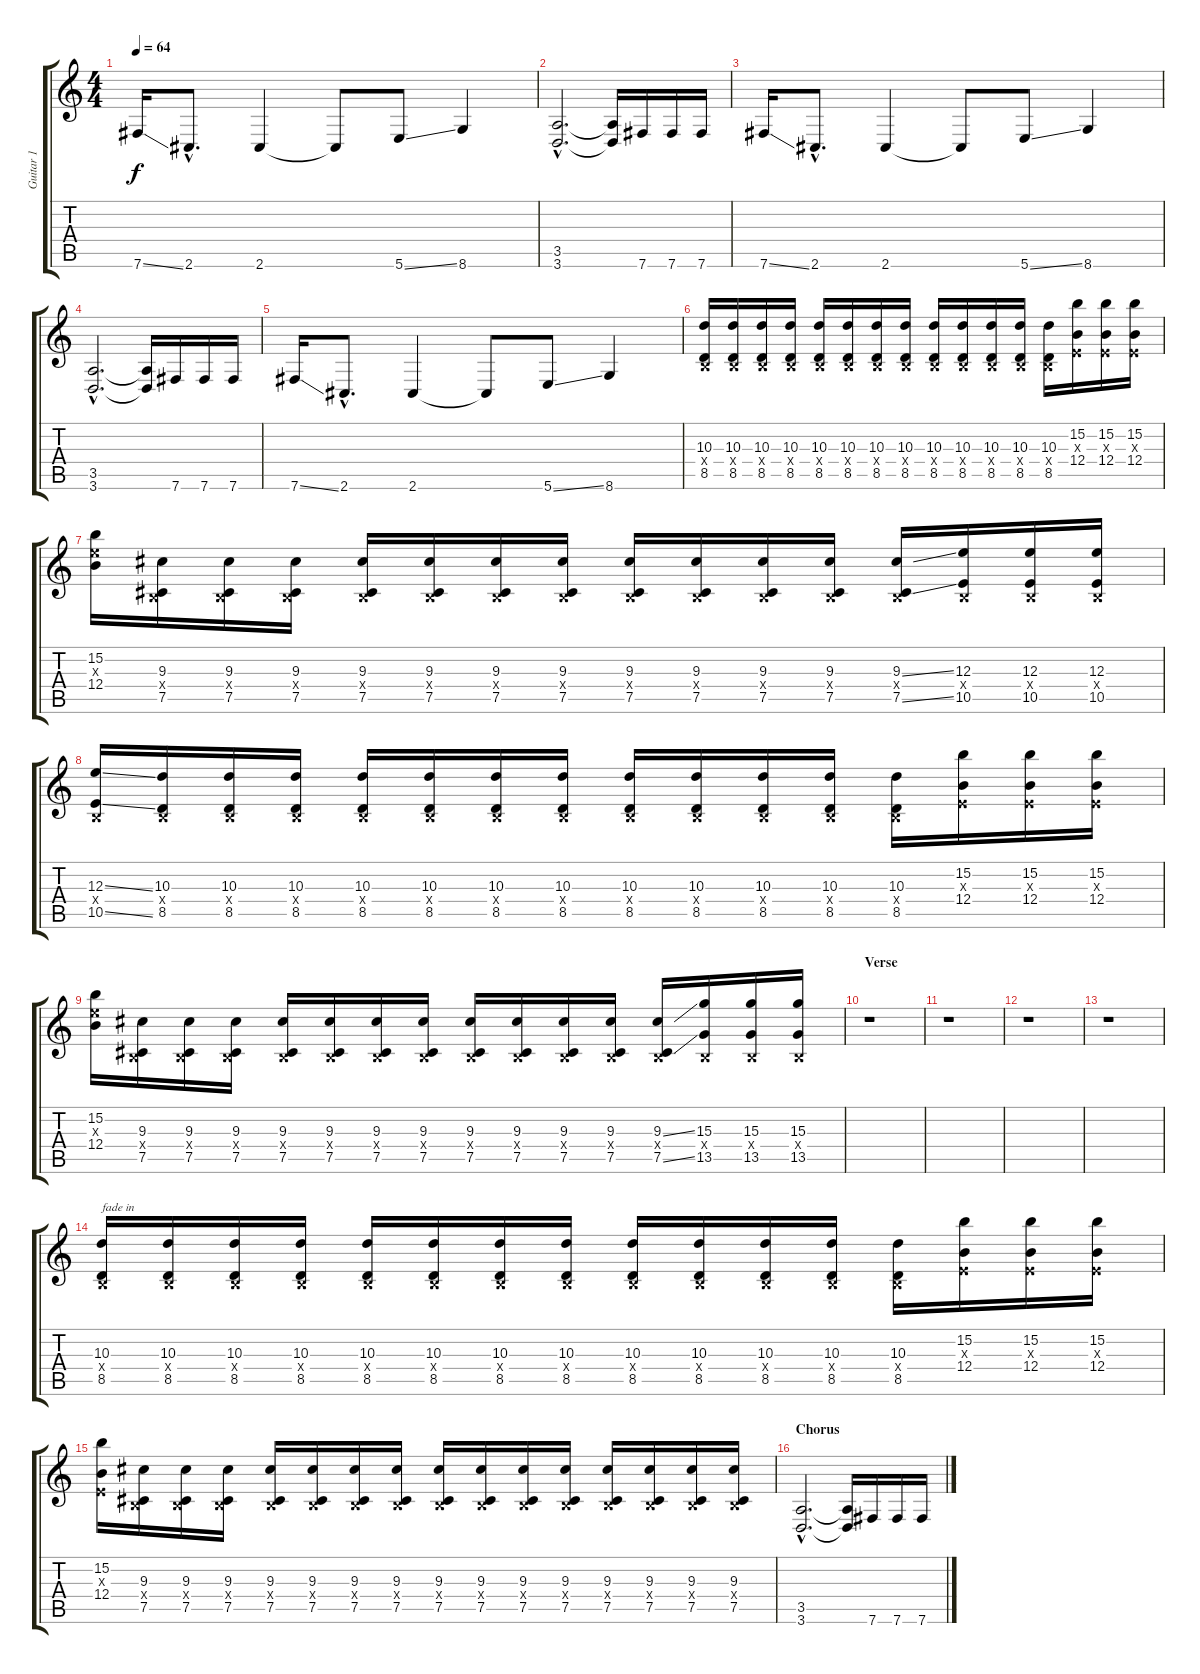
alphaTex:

\track ("Guitar 1" "Guitar 1") {instrument distortionguitar}
\staff {score tabs}
\tuning (Db4 Ab3 E3 B2 Gb2 B1) {hide}
\ts (4 4)
\tempo 64
\clef g2
\ks c
7.6{ss}.16{dy f} 2.6{hac}.8{d} 2.6.4 2.6{t}.8 5.6{ss}.8 8.6.4 |
(3.5{hac} 3.6{hac}).2{d} (3.5{t} 3.6{t}).16 7.6.16 7.6.16 7.6.16 |
7.6{ss}.16 2.6{hac}.8{d} 2.6.4 2.6{t}.8 5.6{ss}.8 8.6.4 |
(3.5{hac} 3.6{hac}).2{d} (3.5{t} 3.6{t}).16 7.6.16 7.6.16 7.6.16 |
7.6{ss}.16 2.6{hac}.8{d} 2.6.4 2.6{t}.8 5.6{ss}.8 8.6.4 |
(10.3 0.4{x} 8.5).16 (10.3 0.4{x} 8.5).16 (10.3 0.4{x} 8.5).16 (10.3 0.4{x} 8.5).16 (10.3 0.4{x} 8.5).16 (10.3 0.4{x} 8.5).16 (10.3 0.4{x} 8.5).16 (10.3 0.4{x} 8.5).16 (10.3 0.4{x} 8.5).16 (10.3 0.4{x} 8.5).16 (10.3 0.4{x} 8.5).16 (10.3 0.4{x} 8.5).16 (10.3 0.4{x} 8.5).16 (15.2 0.3{x} 12.4).16 (15.2 0.3{x} 12.4).16 (15.2 0.3{x} 12.4).16 |
(15.2 12.3{x} 12.4).16 (9.3 0.4{x} 7.5).16 (9.3 0.4{x} 7.5).16 (9.3 0.4{x} 7.5).16 (9.3 0.4{x} 7.5).16 (9.3 0.4{x} 7.5).16 (9.3 0.4{x} 7.5).16 (9.3 0.4{x} 7.5).16 (9.3 0.4{x} 7.5).16 (9.3 0.4{x} 7.5).16 (9.3 0.4{x} 7.5).16 (9.3 0.4{x} 7.5).16 (9.3{ss} 0.4{x} 7.5{ss}).16 (12.3 0.4{x} 10.5).16 (12.3 0.4{x} 10.5).16 (12.3 0.4{x} 10.5).16 |
(12.3{ss} 0.4{x} 10.5{ss}).16 (10.3 0.4{x} 8.5).16 (10.3 0.4{x} 8.5).16 (10.3 0.4{x} 8.5).16 (10.3 0.4{x} 8.5).16 (10.3 0.4{x} 8.5).16 (10.3 0.4{x} 8.5).16 (10.3 0.4{x} 8.5).16 (10.3 0.4{x} 8.5).16 (10.3 0.4{x} 8.5).16 (10.3 0.4{x} 8.5).16 (10.3 0.4{x} 8.5).16 (10.3 0.4{x} 8.5).16 (15.2 0.3{x} 12.4).16 (15.2 0.3{x} 12.4).16 (15.2 0.3{x} 12.4).16 |
(15.2 12.3{x} 12.4).16 (9.3 0.4{x} 7.5).16 (9.3 0.4{x} 7.5).16 (9.3 0.4{x} 7.5).16 (9.3 0.4{x} 7.5).16 (9.3 0.4{x} 7.5).16 (9.3 0.4{x} 7.5).16 (9.3 0.4{x} 7.5).16 (9.3 0.4{x} 7.5).16 (9.3 0.4{x} 7.5).16 (9.3 0.4{x} 7.5).16 (9.3 0.4{x} 7.5).16 (9.3{ss} 0.4{x} 7.5{ss}).16 (15.3 0.4{x} 13.5).16 (15.3 0.4{x} 13.5).16 (15.3 0.4{x} 13.5).16 |
\section ("" "Verse")
r.1 |
r.1 |
r.1 |
r.1 |
(10.3 0.4{x} 8.5).16{txt "fade in"} (10.3 0.4{x} 8.5).16 (10.3 0.4{x} 8.5).16 (10.3 0.4{x} 8.5).16 (10.3 0.4{x} 8.5).16 (10.3 0.4{x} 8.5).16 (10.3 0.4{x} 8.5).16 (10.3 0.4{x} 8.5).16 (10.3 0.4{x} 8.5).16 (10.3 0.4{x} 8.5).16 (10.3 0.4{x} 8.5).16 (10.3 0.4{x} 8.5).16 (10.3 0.4{x} 8.5).16 (15.2 0.3{x} 12.4).16 (15.2 0.3{x} 12.4).16 (15.2 0.3{x} 12.4).16 |
(15.2 0.3{x} 12.4).16 (9.3 0.4{x} 7.5).16 (9.3 0.4{x} 7.5).16 (9.3 0.4{x} 7.5).16 (9.3 0.4{x} 7.5).16 (9.3 0.4{x} 7.5).16 (9.3 0.4{x} 7.5).16 (9.3 0.4{x} 7.5).16 (9.3 0.4{x} 7.5).16 (9.3 0.4{x} 7.5).16 (9.3 0.4{x} 7.5).16 (9.3 0.4{x} 7.5).16 (9.3 0.4{x} 7.5).16 (9.3 0.4{x} 7.5).16 (9.3 0.4{x} 7.5).16 (9.3 0.4{x} 7.5).16 |
\section ("" "Chorus")
(3.5{hac} 3.6{hac}).2{d} (3.5{t} 3.6{t}).16 7.6.16 7.6.16 7.6.16
